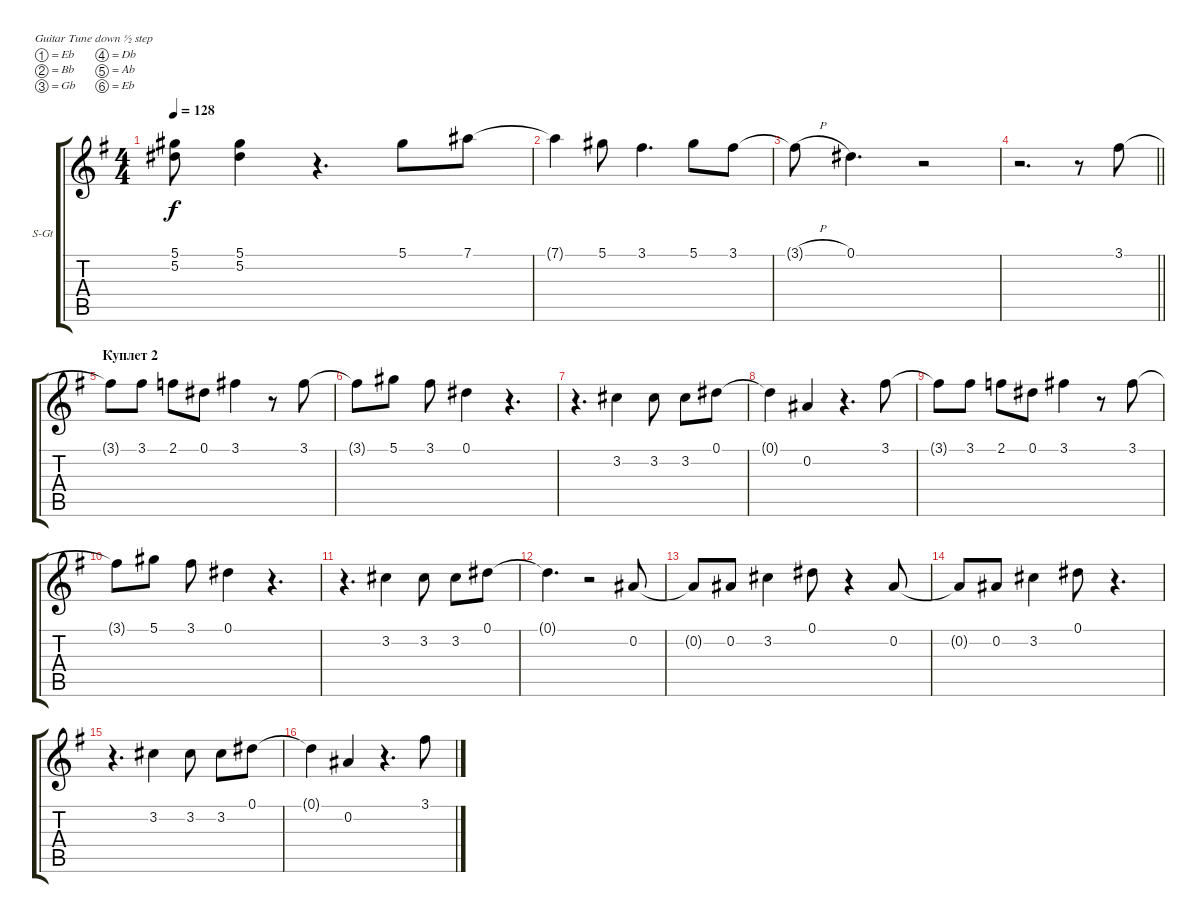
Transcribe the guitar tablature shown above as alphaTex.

\bracketExtendMode groupsimilarinstruments
\firstSystemTrackNameOrientation horizontal
\otherSystemsTrackNameOrientation horizontal
\track ("Вокал" "S-Gt") {mute instrument trumpet}
\staff {score tabs}
\tuning (Eb4 Bb3 Gb3 Db3 Ab2 Eb2)
\displaytranspose 12
\ts (4 4)
\tempo 128
\clef g2
\ks eminor
(5.1 5.2).8{dy f} (5.1 5.2).4 r.4{d} 5.1.8 7.1.8 |
7.1{t}.4 5.1.8 3.1.4{d} 5.1.8 3.1.8 |
3.1{h t}.8 0.1.4{d} r.2 |
\barLineRight lightlight
r.2{d} r.8 3.1.8 |
\section ("" "Куплет 2")
3.1{t}.8 3.1.8 2.1.8 0.1.8 3.1.4 r.8 3.1.8 |
3.1{t}.8 5.1.8 3.1.8 0.1.4 r.4{d} |
r.4{d} 3.2.4 3.2.8 3.2.8 0.1.8 |
0.1{t}.4 0.2.4 r.4{d} 3.1.8 |
3.1{t}.8 3.1.8 2.1.8 0.1.8 3.1.4 r.8 3.1.8 |
3.1{t}.8 5.1.8 3.1.8 0.1.4 r.4{d} |
r.4{d} 3.2.4 3.2.8 3.2.8 0.1.8 |
0.1{t}.4{d} r.2 0.2.8 |
0.2{t}.8 0.2.8 3.2.4 0.1.8 r.4 0.2.8 |
0.2{t}.8 0.2.8 3.2.4 0.1.8 r.4{d} |
r.4{d} 3.2.4 3.2.8 3.2.8 0.1.8 |
0.1{t}.4 0.2.4 r.4{d} 3.1.8
